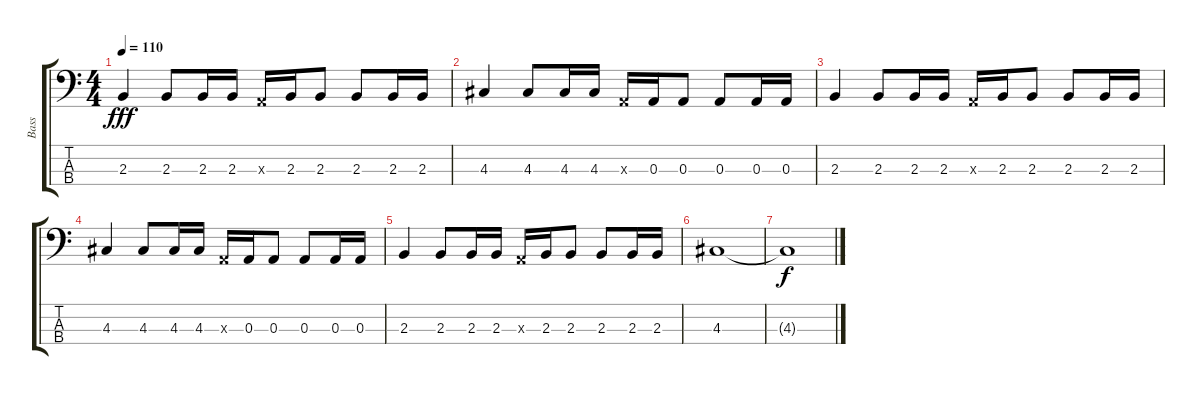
\track ("Bass" "Bass") {instrument acousticbass}
\staff {score tabs}
\tuning (G2 D2 A1 E1) {hide}
\ts (4 4)
\tempo 110
\clef f4
\ks c
2.3.4{dy fff} 2.3.8 2.3.16 2.3.16 0.3{x}.16 2.3.16 2.3.8 2.3.8 2.3.16 2.3.16 |
4.3.4 4.3.8 4.3.16 4.3.16 0.3{x}.16 0.3.16 0.3.8 0.3.8 0.3.16 0.3.16 |
2.3.4 2.3.8 2.3.16 2.3.16 0.3{x}.16 2.3.16 2.3.8 2.3.8 2.3.16 2.3.16 |
4.3.4 4.3.8 4.3.16 4.3.16 0.3{x}.16 0.3.16 0.3.8 0.3.8 0.3.16 0.3.16 |
2.3.4 2.3.8 2.3.16 2.3.16 0.3{x}.16 2.3.16 2.3.8 2.3.8 2.3.16 2.3.16 |
4.3.1{volume 0} |
4.3{t}.1{dy f}
